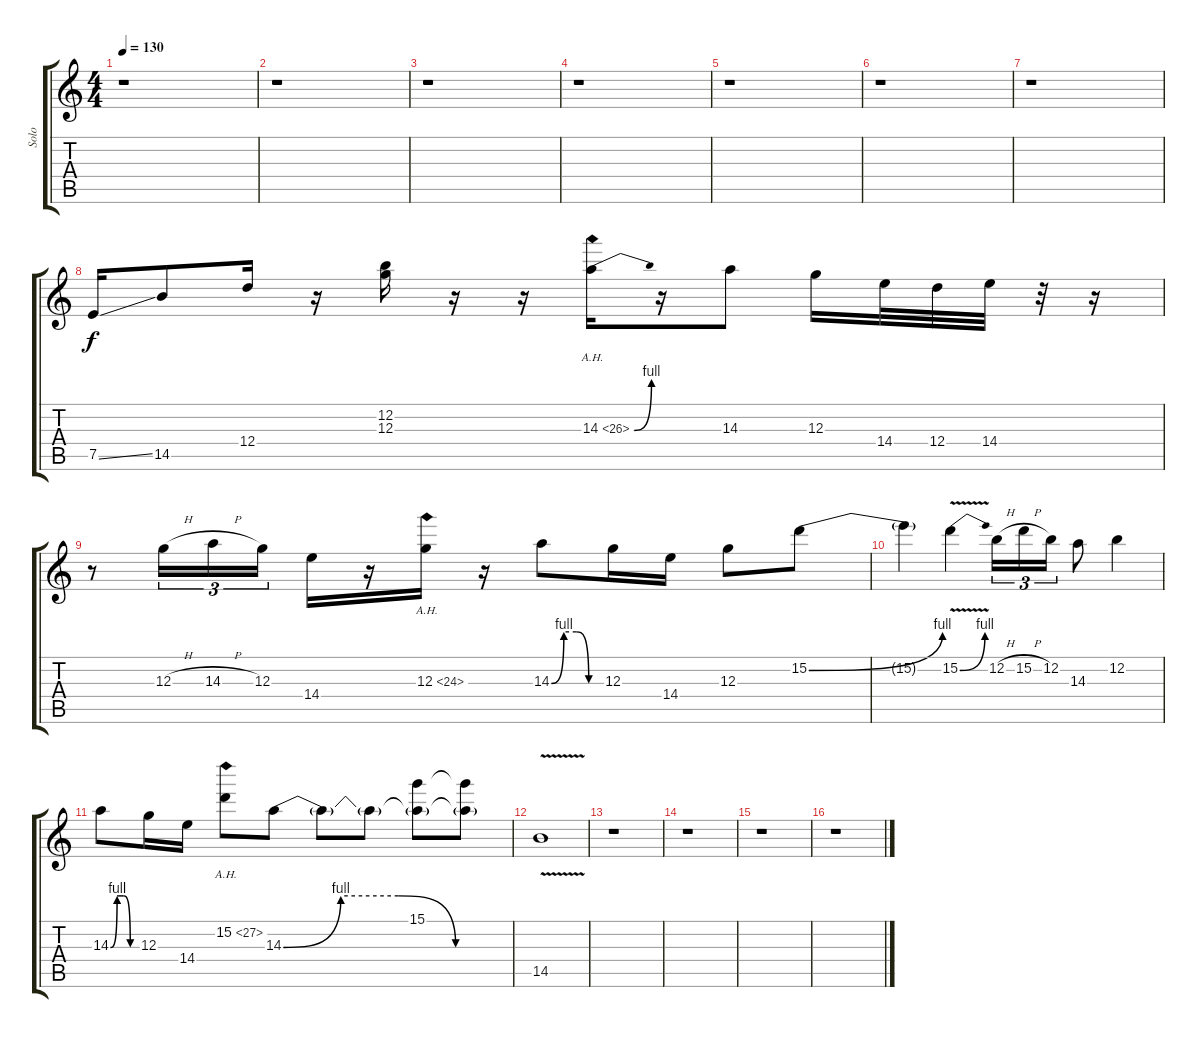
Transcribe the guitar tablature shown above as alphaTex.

\track ("Solo" "Solo") {instrument distortionguitar}
\staff {score tabs}
\tuning (E4 B3 G3 D3 A2 E2) {hide}
\ts (4 4)
\tempo 130
\clef g2
\ks c
r.1{dy f} |
r.1 |
r.1 |
r.1 |
r.1 |
r.1 |
r.1 |
7.5{ss}.16 14.5.8 12.4.16 r.16 (12.2 12.3).16 r.16 r.16 14.3{be (bend 0 0 60 4) ah 12}.16 r.16 14.3.8 12.3.16 14.4.32 12.4.32 14.4.32 r.32 r.16 |
r.8 12.3{h}.16{tu (3 2)} 14.3{h}.16{tu (3 2)} 12.3.16{tu (3 2)} 14.4.16 r.16 12.3{ah 12}.16 r.16 14.3{be (custom 0 0 15 4 30 4 45 0 60 0)}.8 12.3.16 14.4.16 12.3.8 15.2{be (bend 0 0 60 4)}.8 |
15.2{t}.4 15.2{be (bend 0 0 60 4) v}.4 12.2{h}.16{tu (3 2)} 15.2{h}.16{tu (3 2)} 12.2.16{tu (3 2)} 14.3.8 12.2.4 |
14.3{be (custom 0 0 15 4 30 4 45 0 60 0)}.8 12.3.16 14.4.16 15.2{ah 12}.8 14.3{be (custom 0 0 15 4 30 4 45 0 60 0)}.8 14.3{t}.8 14.3{t}.8 (15.1 14.3{t}).8 (15.1{t} 14.3{t}).8 |
14.5{v}.1 |
r.1 |
r.1 |
r.1 |
r.1
